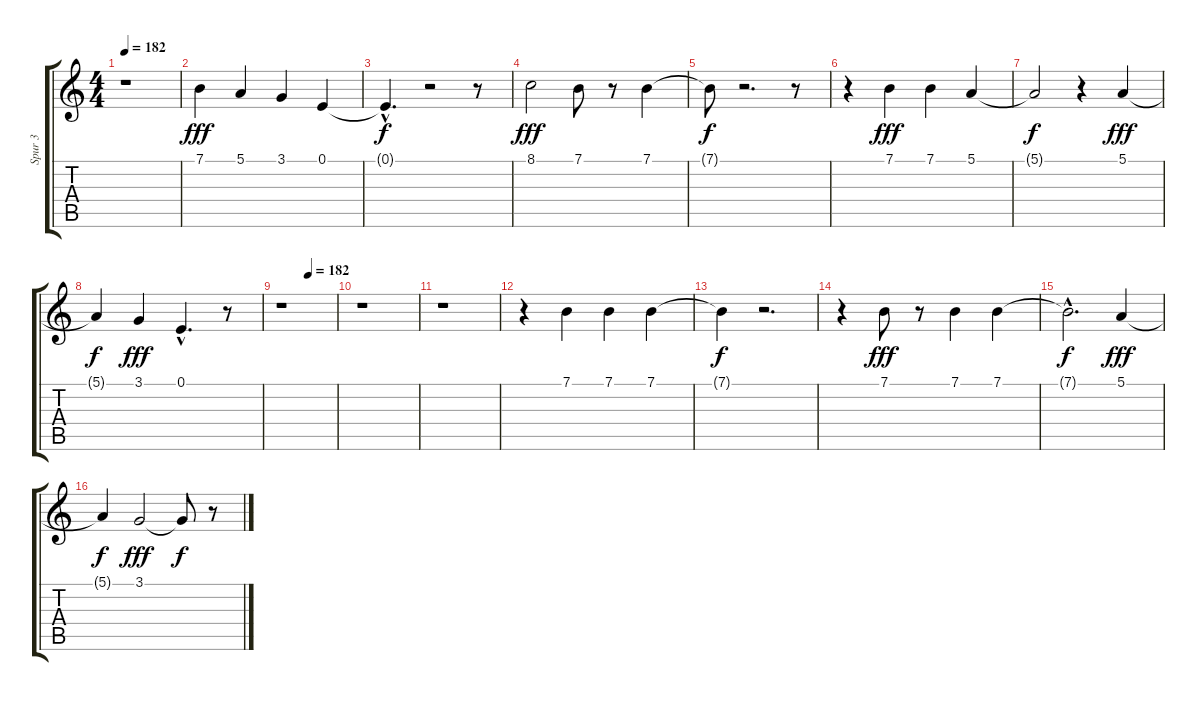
\track ("Spur 3" "Spur 3") {instrument clarinet}
\staff {score tabs}
\tuning (E4 B3 G3 D3 A2 E2) {hide}
\ts (4 4)
\tempo 182
\clef g2
\ks c
r.1{dy f} |
7.1.4{dy fff} 5.1.4 3.1.4 0.1.4 |
0.1{hac t}.4{d dy f} r.2 r.8 |
8.1.2{dy fff} 7.1.8 r.8 7.1.4 |
7.1{t}.8{dy f} r.2{d} r.8 |
r.4 7.1.4{dy fff} 7.1.4 5.1.4 |
5.1{t}.2{dy f} r.4 5.1.4{dy fff} |
5.1{t}.4{dy f} 3.1.4{dy fff} 0.1{hac}.4{d} r.8 |
\tempo (182 0.5)
r.1 |
r.1 |
r.1 |
r.4 7.1.4 7.1.4 7.1.4 |
7.1{t}.4{dy f} r.2{d} |
r.4 7.1.8{dy fff} r.8 7.1.4 7.1.4 |
7.1{hac t}.2{d dy f} 5.1.4{dy fff} |
5.1{t}.4{dy f} 3.1.2{dy fff} 3.1{t}.8{dy f} r.8
